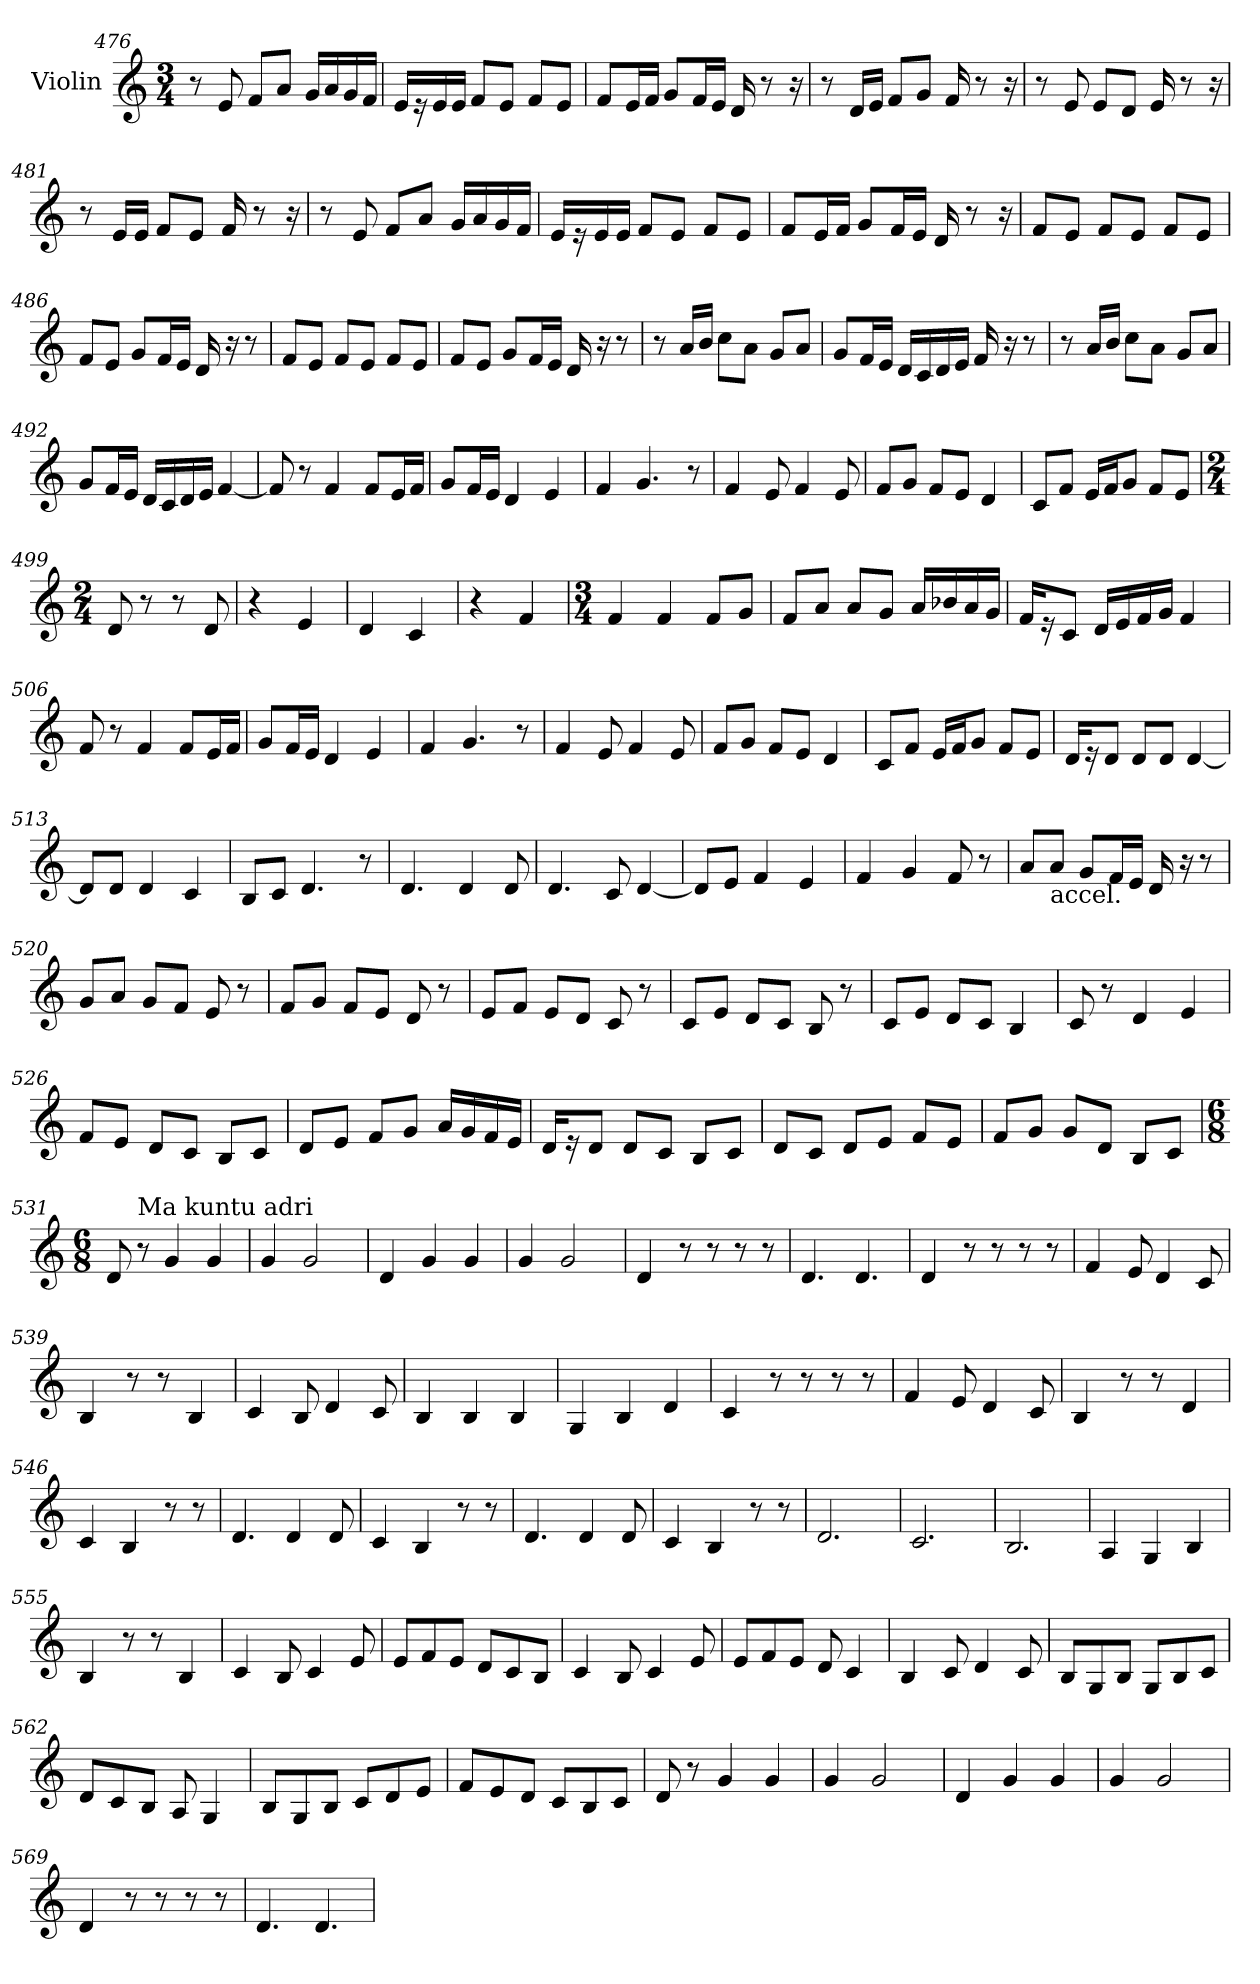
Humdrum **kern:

**kern
*part1
*staff1
*I"Violin
*clefG2
*k[]
*C:
*M3/4
=476
8r
8e/
8f/L
8a/J
16g/LL
16a/
16g/
16f/JJ
=477
16e/LL
16r
16e/
16e/JJ
8f/L
8e/J
8f/L
8e/J
!!LO:PB:g=z
=478
8f/L
16e/L
16f/JJ
8g/L
16f/L
16e/JJ
16d/
8r
16r
!!LO:PB:g=z
=479
8r
16d/LL
16e/JJ
8f/L
8g/J
16f/
8r
16r
=480
8r
8e/
8e/L
8d/J
16e/
8r
16r
=481
8r
16e/LL
16e/JJ
8f/L
8e/J
16f/
8r
16r
=482
8r
8e/
8f/L
8a/J
16g/LL
16a/
16g/
16f/JJ
!!LO:PB:g=z
=483
16e/LL
16r
16e/
16e/JJ
8f/L
8e/J
8f/L
8e/J
!!LO:PB:g=z
=484
8f/L
16e/L
16f/JJ
8g/L
16f/L
16e/JJ
16d/
8r
16r
=485
8f/L
8e/J
8f/L
8e/J
8f/L
8e/J
=486
8f/L
8e/J
8g/L
16f/L
16e/JJ
16d/
16r
8r
=487
8f/L
8e/J
8f/L
8e/J
8f/L
8e/J
!!LO:PB:g=z
=488
8f/L
8e/J
8g/L
16f/L
16e/JJ
16d/
16r
8r
!!LO:PB:g=z
=489
8r
16a/LL
16b/JJ
8cc\L
8a\J
8g/L
8a/J
=490
8g/L
16f/L
16e/JJ
16d/LL
16c/
16d/
16e/JJ
16f/
16r
8r
=491
8r
16a/LL
16b/JJ
8cc\L
8a\J
8g/L
8a/J
=492
8g/L
16f/L
16e/JJ
16d/LL
16c/
16d/
16e/JJ
[4f/
!!LO:PB:g=z
=493
8f/]
8r
4f/
8f/L
16e/L
16f/JJ
=494
8g/L
16f/L
16e/JJ
4d/
4e/
=495
4f/
4.g/
8r
=496
4f/
8e/
4f/
8e/
=497
8f/L
8g/J
8f/L
8e/J
4d/
=498
8c/L
8f/J
16e/LL
16f/J
8g/J
8f/L
8e/J
!!LO:PB:g=z
=499
*M2/4
8d/
8r
8r
8d/
=500
4r
4e/
!!LO:PB:g=z
=501
4d/
4c/
=502
4r
4f/
=503
*M3/4
4f/
4f/
8f/L
8g/J
=504
8f/L
8a/J
8a/L
8g/J
16a/LL
16b-X/
16a/
16g/JJ
=505
16f/KL
16r
8c/J
16d/LL
16e/
16f/
16g/JJ
4f/
!!LO:PB:g=z
=506
8f/
8r
4f/
8f/L
16e/L
16f/JJ
!!LO:PB:g=z
=507
8g/L
16f/L
16e/JJ
4d/
4e/
=508
4f/
4.g/
8r
=509
4f/
8e/
4f/
8e/
=510
8f/L
8g/J
8f/L
8e/J
4d/
=511
8c/L
8f/J
16e/LL
16f/J
8g/J
8f/L
8e/J
!!LO:PB:g=z
=512
16d/KL
16r
8d/J
8d/L
8d/J
[4d/
!!LO:PB:g=z
=513
8d/L]
8d/J
4d/
4c/
=514
8B/L
8c/J
4.d/
8r
=515
4.d/
4d/
8d/
=516
4.d/
8c/
[4d/
=517
8d/L]
8e/J
4f/
4e/
!!LO:PB:g=z
=518
4f/
4g/
8f/
8r
!!LO:PB:g=z
=519
8a/L
!LO:TX:b:t=accel.
8a/J
8g/L
16f/L
16e/JJ
16d/
16r
8r
=520
8g/L
8a/J
8g/L
8f/J
8e/
8r
=521
8f/L
8g/J
8f/L
8e/J
8d/
8r
=522
8e/L
8f/J
8e/L
8d/J
8c/
8r
!!LO:PB:g=z
=523
8c/L
8e/J
8d/L
8c/J
8B/
8r
=524
8c/L
8e/J
8d/L
8c/J
4B/
!!LO:PB:g=z
=525
8c/
8r
4d/
4e/
=526
8f/L
8e/J
8d/L
8c/J
8B/L
8c/J
=527
8d/L
8e/J
8f/L
8g/J
16a/LL
16g/
16f/
16e/JJ
=528
16d/KL
16r
8d/J
8d/L
8c/J
8B/L
8c/J
=529
8d/L
8c/J
8d/L
8e/J
8f/L
8e/J
!!LO:PB:g=z
=530
8f/L
8g/J
8g/L
8d/J
8B/L
8c/J
!!LO:PB:g=z
=531
*M6/8
*MM100
8d/
!LO:TX:a:t=Ma kuntu adri
8r
4g/
4g/
=532
4g/
2g/
=533
4d/
4g/
4g/
=534
4g/
2g/
=535
4d/
8r
8r
8r
8r
!!LO:PB:g=z
=536
4.d/
4.d/
=537
4d/
8r
8r
8r
8r
!!LO:PB:g=z
=538
4f/
8e/
4d/
8c/
=539
4B/
8r
8r
4B/
=540
4c/
8B/
4d/
8c/
=541
4B/
4B/
4B/
=542
4G/
4B/
4d/
!!LO:PB:g=z
=543
4c/
8r
8r
8r
8r
=544
4f/
8e/
4d/
8c/
=545
4B/
8r
8r
4d/
=546
4c/
4B/
8r
8r
=547
4.d/
4d/
8d/
=548
4c/
4B/
8r
8r
=549
4.d/
4d/
8d/
!!LO:PB:g=z
=550
4c/
4B/
8r
8r
=551
2.d/
!!LO:PB:g=z
=552
2.c/
=553
2.B/
=554
4A/
4G/
4B/
=555
4B/
8r
8r
4B/
=556
4c/
8B/
4c/
8e/
!!LO:PB:g=z
=557
8e/L
8f/
8e/J
8d/L
8c/
8B/J
=558
4c/
8B/
4c/
8e/
!!LO:PB:g=z
=559
8e/L
8f/
8e/J
8d/
4c/
=560
4B/
8c/
4d/
8c/
=561
8B/L
8G/
8B/J
8G/L
8B/
8c/J
=562
8d/L
8c/
8B/J
8A/
4G/
!!LO:PB:g=z
=563
8B/L
8G/
8B/J
8c/L
8d/
8e/J
!!LO:PB:g=z
=564
8f/L
8e/
8d/J
8c/L
8B/
8c/J
=565
8d/
8r
4g/
4g/
=566
4g/
2g/
=567
4d/
4g/
4g/
=568
4g/
2g/
!!LO:PB:g=z
=569
4d/
8r
8r
8r
8r
=570
4.d/
4.d/
=
*-
